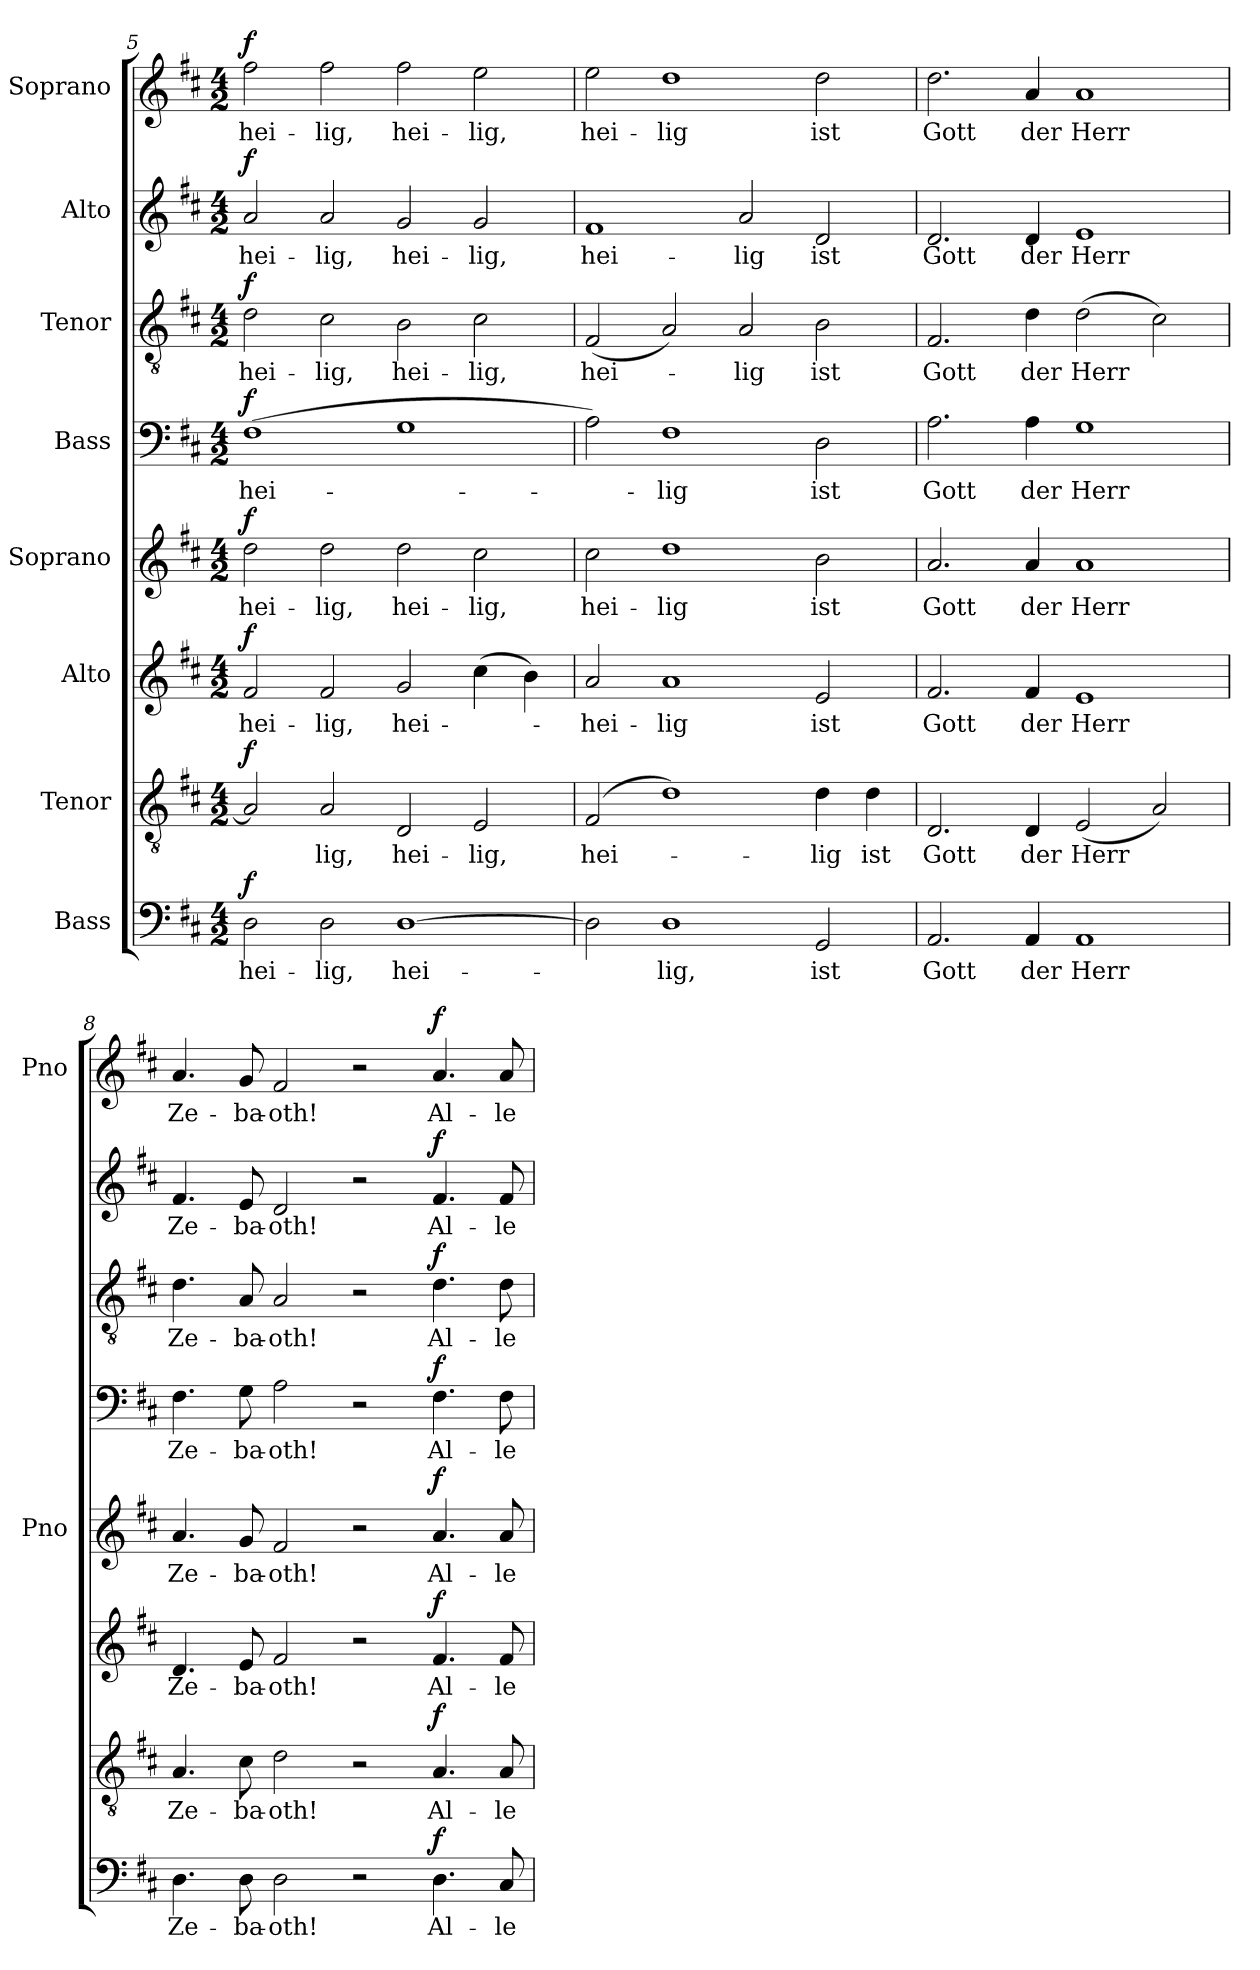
**kern	**text	**dynam	**kern	**text	**dynam	**kern	**text	**dynam	**kern	**text	**dynam	**kern	**text	**dynam	**kern	**text	**dynam	**kern	**text	**dynam	**kern	**text	**dynam
*part8	*part8	*part8	*part7	*part7	*part7	*part6	*part6	*part6	*part5	*part5	*part5	*part4	*part4	*part4	*part3	*part3	*part3	*part2	*part2	*part2	*part1	*part1	*part1
*staff8	*staff8	*staff8	*staff7	*staff7	*staff7	*staff6	*staff6	*staff6	*staff5	*staff5	*staff5	*staff4	*staff4	*staff4	*staff3	*staff3	*staff3	*staff2	*staff2	*staff2	*staff1	*staff1	*staff1
*I"Bass	*	*	*I"Tenor	*	*	*I"Alto	*	*	*I"Soprano	*	*	*I"Bass	*	*	*I"Tenor	*	*	*I"Alto	*	*	*I"Soprano	*	*
*	*	*	*	*	*	*	*	*	*I'Pno	*	*	*	*	*	*	*	*	*	*	*	*I'Pno	*	*
*clefF4	*	*	*clefGv2	*	*	*clefG2	*	*	*clefG2	*	*	*clefF4	*	*	*clefGv2	*	*	*clefG2	*	*	*clefG2	*	*
*k[f#c#]	*	*	*k[f#c#]	*	*	*k[f#c#]	*	*	*k[f#c#]	*	*	*k[f#c#]	*	*	*k[f#c#]	*	*	*k[f#c#]	*	*	*k[f#c#]	*	*
*D:	*	*	*D:	*	*	*D:	*	*	*D:	*	*	*D:	*	*	*D:	*	*	*D:	*	*	*D:	*	*
*M4/2	*	*	*M4/2	*	*	*M4/2	*	*	*M4/2	*	*	*M4/2	*	*	*M4/2	*	*	*M4/2	*	*	*M4/2	*	*
=5	=5	=5	=5	=5	=5	=5	=5	=5	=5	=5	=5	=5	=5	=5	=5	=5	=5	=5	=5	=5	=5	=5	=5
!	!LO:LY:b	!LO:DY:a	!	!LO:LY:b	!LO:DY:a	!	!LO:LY:b	!LO:DY:a	!	!LO:LY:b	!LO:DY:a	!	!LO:LY:b	!LO:DY:a	!	!LO:LY:b	!LO:DY:a	!	!LO:LY:b	!LO:DY:a	!	!LO:LY:b	!LO:DY:a
2D\	hei-	f	2A/]	-­	f	2f#/	hei-	f	2dd\	hei-	f	(1F#	hei-	f	2d\	hei-	f	2a/	hei-	f	2ff#\	hei-	f
!	!LO:LY:b	!	!	!LO:LY:b	!	!	!LO:LY:b	!	!	!LO:LY:b	!	!	!	!	!	!LO:LY:b	!	!	!LO:LY:b	!	!	!LO:LY:b	!
2D\	-lig,	.	2A/	lig,	.	2f#/	-lig,	.	2dd\	-lig,	.	.	.	.	2c#\	-lig,	.	2a/	-lig,	.	2ff#\	-lig,	.
!	!LO:LY:b	!	!	!LO:LY:b	!	!	!LO:LY:b	!	!	!LO:LY:b	!	!	!LO:LY:b	!	!	!LO:LY:b	!	!	!LO:LY:b	!	!	!LO:LY:b	!
[1D	hei-	.	2D/	hei-	.	2g/	hei-	.	2dd\	hei-	.	1G	-­-	.	2B\	hei-	.	2g/	hei-	.	2ff#\	hei-	.
!	!	!	!	!LO:LY:b	!	!	!LO:LY:b	!	!	!LO:LY:b	!	!	!	!	!	!LO:LY:b	!	!	!LO:LY:b	!	!	!LO:LY:b	!
.	.	.	2E/	-lig,	.	(4cc#\	-­-	.	2cc#\	-lig,	.	.	.	.	2c#\	-lig,	.	2g/	-lig,	.	2ee\	-lig,	.
.	.	.	.	.	.	4b\)	.	.	.	.	.	.	.	.	.	.	.	.	.	.	.	.	.
=6	=6	=6	=6	=6	=6	=6	=6	=6	=6	=6	=6	=6	=6	=6	=6	=6	=6	=6	=6	=6	=6	=6	=6
!	!LO:LY:b	!	!	!LO:LY:b	!	!	!LO:LY:b	!	!	!LO:LY:b	!	!	!LO:LY:b	!	!	!LO:LY:b	!	!	!LO:LY:b	!	!	!LO:LY:b	!
2D\]	-­	.	(2F#/	hei-	.	2a/	hei-	.	2cc#\	hei-	.	2A\)	-­-	.	(2F#/	hei-	.	1f#	hei-	.	2ee\	hei-	.
!	!LO:LY:b	!	!	!	!	!	!LO:LY:b	!	!	!LO:LY:b	!	!	!LO:LY:b	!	!	!	!	!	!	!	!	!LO:LY:b	!
1D	lig,	.	1d)	.	.	1a	-lig	.	1dd	-lig	.	1F#	-lig	.	2A/)	.	.	.	.	.	1dd	-lig	.
!	!	!	!	!	!	!	!	!	!	!	!	!	!	!	!	!LO:LY:b	!	!	!LO:LY:b	!	!	!	!
.	.	.	.	.	.	.	.	.	.	.	.	.	.	.	2A/	-lig	.	2a/	-lig	.	.	.	.
!	!LO:LY:b	!	!	!LO:LY:b	!	!	!LO:LY:b	!	!	!LO:LY:b	!	!	!LO:LY:b	!	!	!LO:LY:b	!	!	!LO:LY:b	!	!	!LO:LY:b	!
2GG/	ist	.	4d\	lig	.	2e/	ist	.	2b\	ist	.	2D\	ist	.	2B\	ist	.	2d/	ist	.	2dd\	ist	.
!	!	!	!	!LO:LY:b	!	!	!	!	!	!	!	!	!	!	!	!	!	!	!	!	!	!	!
.	.	.	4d\	ist	.	.	.	.	.	.	.	.	.	.	.	.	.	.	.	.	.	.	.
=7	=7	=7	=7	=7	=7	=7	=7	=7	=7	=7	=7	=7	=7	=7	=7	=7	=7	=7	=7	=7	=7	=7	=7
!	!LO:LY:b	!	!	!LO:LY:b	!	!	!LO:LY:b	!	!	!LO:LY:b	!	!	!LO:LY:b	!	!	!LO:LY:b	!	!	!LO:LY:b	!	!	!LO:LY:b	!
2.AA/	Gott	.	2.D/	Gott	.	2.f#/	Gott	.	2.a/	Gott	.	2.A\	Gott	.	2.F#/	Gott	.	2.d/	Gott	.	2.dd\	Gott	.
!	!LO:LY:b	!	!	!LO:LY:b	!	!	!LO:LY:b	!	!	!LO:LY:b	!	!	!LO:LY:b	!	!	!LO:LY:b	!	!	!LO:LY:b	!	!	!LO:LY:b	!
4AA/	der	.	4D/	der	.	4f#/	der	.	4a/	der	.	4A\	der	.	4d\	der	.	4d/	der	.	4a/	der	.
!	!LO:LY:b	!	!	!LO:LY:b	!	!	!LO:LY:b	!	!	!LO:LY:b	!	!	!LO:LY:b	!	!	!LO:LY:b	!	!	!LO:LY:b	!	!	!LO:LY:b	!
1AA	Herr	.	(2E/	Herr	.	1e	Herr	.	1a	Herr	.	1G	Herr	.	(2d\	Herr	.	1e	Herr	.	1a	Herr	.
.	.	.	2A/)	.	.	.	.	.	.	.	.	.	.	.	2c#\)	.	.	.	.	.	.	.	.
=8	=8	=8	=8	=8	=8	=8	=8	=8	=8	=8	=8	=8	=8	=8	=8	=8	=8	=8	=8	=8	=8	=8	=8
!	!LO:LY:b	!	!	!LO:LY:b	!	!	!LO:LY:b	!	!	!LO:LY:b	!	!	!LO:LY:b	!	!	!LO:LY:b	!	!	!LO:LY:b	!	!	!LO:LY:b	!
4.D\	Ze-	.	4.A/	Ze-	.	4.d/	Ze-	.	4.a/	Ze-	.	4.F#\	Ze-	.	4.d\	Ze-	.	4.f#/	Ze-	.	4.a/	Ze-	.
!	!LO:LY:b	!	!	!LO:LY:b	!	!	!LO:LY:b	!	!	!LO:LY:b	!	!	!LO:LY:b	!	!	!LO:LY:b	!	!	!LO:LY:b	!	!	!LO:LY:b	!
8D\	-ba-	.	8c#\	-ba-	.	8e/	-ba-	.	8g/	-ba-	.	8G\	-ba-	.	8A/	-ba-	.	8e/	-ba-	.	8g/	-ba-	.
!	!LO:LY:b	!	!	!LO:LY:b	!	!	!LO:LY:b	!	!	!LO:LY:b	!	!	!LO:LY:b	!	!	!LO:LY:b	!	!	!LO:LY:b	!	!	!LO:LY:b	!
2D\	-oth!	.	2d\	-oth!	.	2f#/	-oth!	.	2f#/	-oth!	.	2A\	-oth!	.	2A/	-oth!	.	2d/	-oth!	.	2f#/	-oth!	.
2r	.	.	2r	.	.	2r	.	.	2r	.	.	2r	.	.	2r	.	.	2r	.	.	2r	.	.
!	!LO:LY:b	!LO:DY:a	!	!LO:LY:b	!LO:DY:a	!	!LO:LY:b	!LO:DY:a	!	!LO:LY:b	!LO:DY:a	!	!LO:LY:b	!LO:DY:a	!	!LO:LY:b	!LO:DY:a	!	!LO:LY:b	!LO:DY:a	!	!LO:LY:b	!LO:DY:a
4.D\	Al-	f	4.A/	Al-	f	4.f#/	Al-	f	4.a/	Al-	f	4.F#\	Al-	f	4.d\	Al-	f	4.f#/	Al-	f	4.a/	Al-	f
!	!LO:LY:b	!	!	!LO:LY:b	!	!	!LO:LY:b	!	!	!LO:LY:b	!	!	!LO:LY:b	!	!	!LO:LY:b	!	!	!LO:LY:b	!	!	!LO:LY:b	!
8C#/	-le	.	8A/	-le	.	8f#/	-le	.	8a/	-le	.	8F#\	-le	.	8d\	-le	.	8f#/	-le	.	8a/	-le	.
=	=	=	=	=	=	=	=	=	=	=	=	=	=	=	=	=	=	=	=	=	=	=	=
*-	*-	*-	*-	*-	*-	*-	*-	*-	*-	*-	*-	*-	*-	*-	*-	*-	*-	*-	*-	*-	*-	*-	*-
